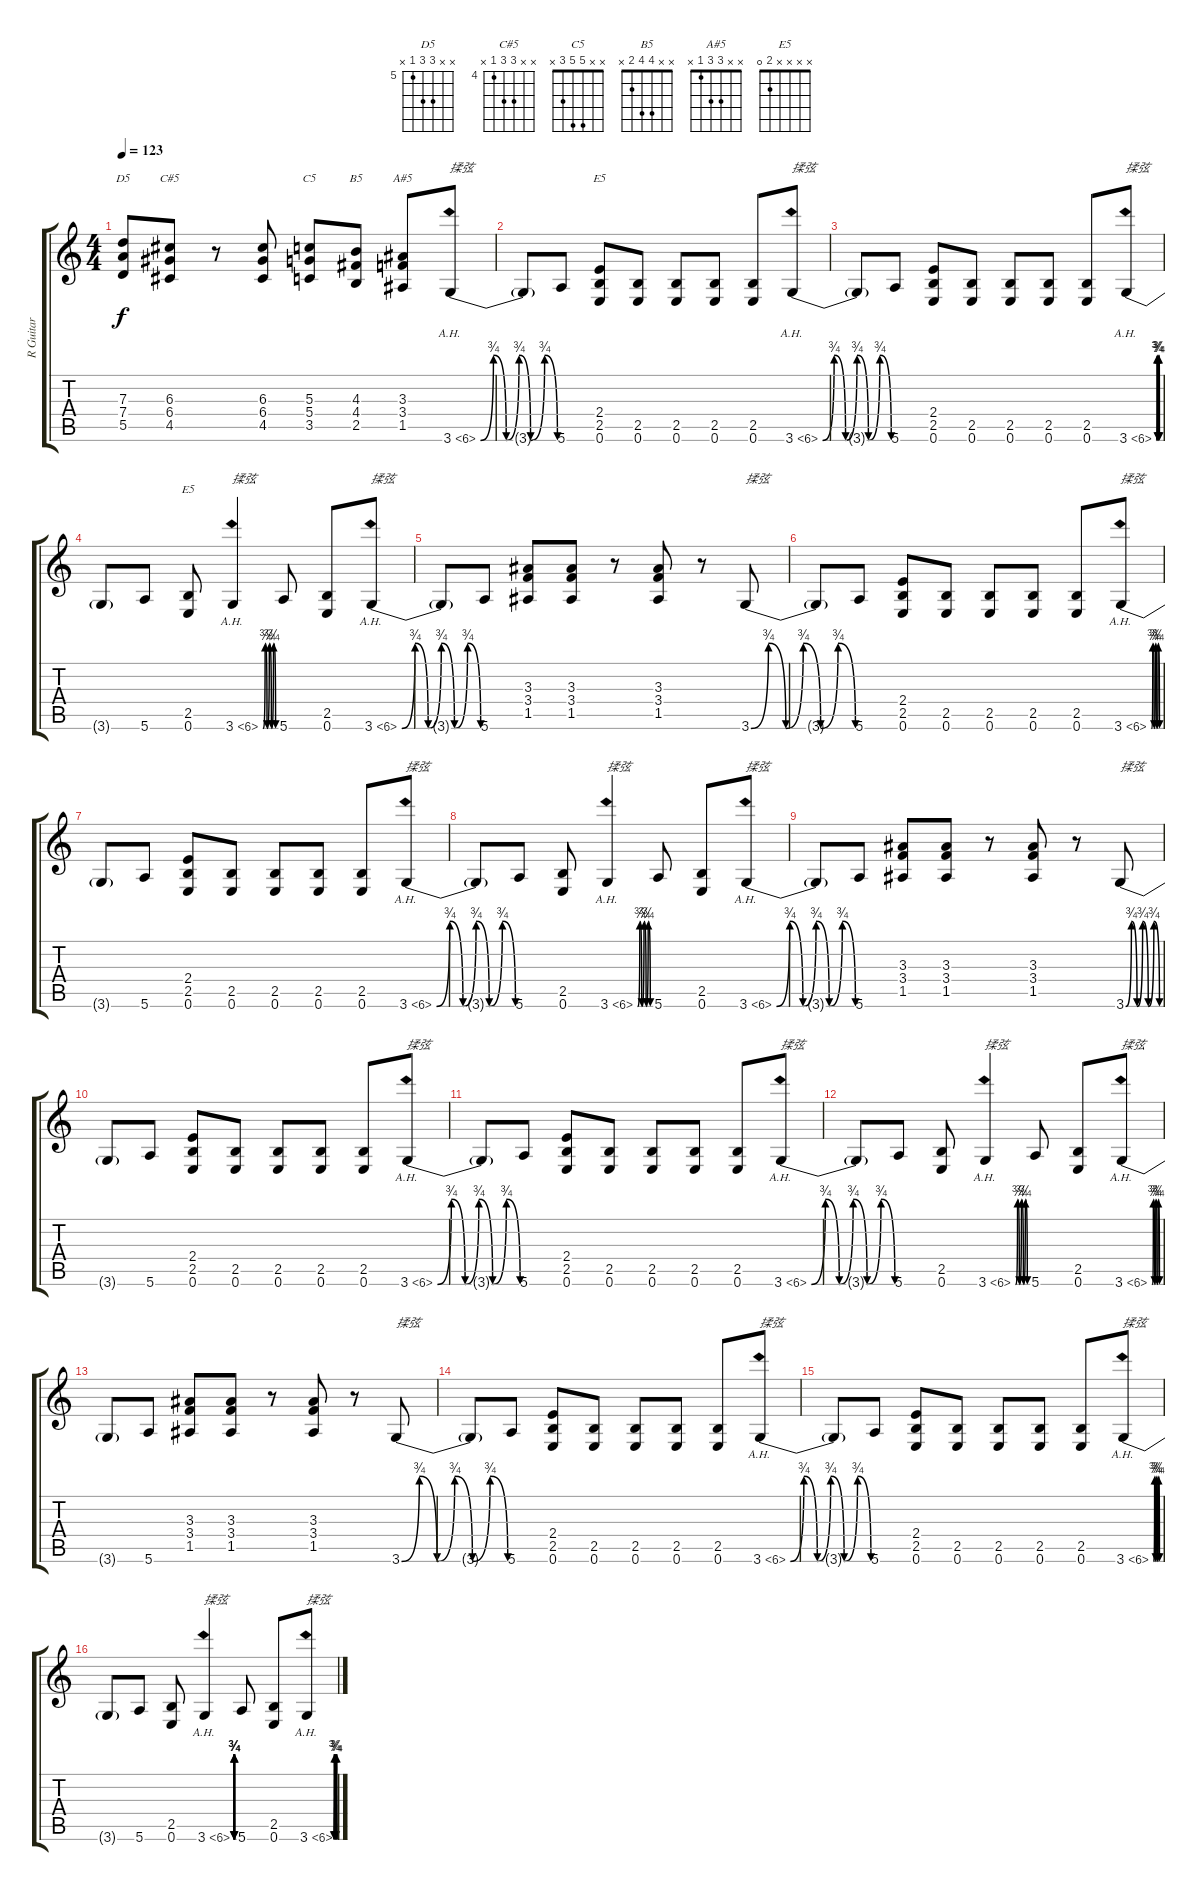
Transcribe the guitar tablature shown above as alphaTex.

\track ("R Guitar" "R Guitar") {instrument distortionguitar}
\staff {score tabs}
\tuning (E4 B3 G3 D3 A2 E2) {hide}
\chord ("D5" x x 7 7 5 x) {firstfret 5}
\chord ("C#5" x x 6 6 4 x) {firstfret 4}
\chord ("C5" x x 5 5 3 x)
\chord ("B5" x x 4 4 2 x)
\chord ("A#5" x x 3 3 1 x)
\chord ("E5" x x x 2 2 0)
\chord ("E5" x x x x 2 0)
\ts (4 4)
\tempo 123
\clef g2
\ks c
(7.3 7.4 5.5).8{ch "D5" dy f} (6.3 6.4 4.5).8{ch "C#5"} r.8 (6.3 6.4 4.5).8 (5.3 5.4 3.5).8{ch "C5"} (4.3 4.4 2.5).8{ch "B5"} (3.3 3.4 1.5).8{ch "A#5"} 3.6{be (custom 0 0 10 3 20 0 30 3 39 0 50 3 60 0) ah 3}.8{txt "揉弦"} |
3.6{t}.8 5.6.8 (2.4 2.5 0.6).8{ch "E5"} (2.5 0.6).8 (2.5 0.6).8 (2.5 0.6).8 (2.5 0.6).8 3.6{be (custom 0 0 10 3 20 0 30 3 40 0 50 3 60 0) ah 3}.8{txt "揉弦"} |
3.6{t}.8 5.6.8 (2.4 2.5 0.6).8 (2.5 0.6).8 (2.5 0.6).8 (2.5 0.6).8 (2.5 0.6).8 3.6{be (custom 0 0 10 3 20 0 30 3 40 0 50 3 60 0) ah 3}.8{txt "揉弦"} |
3.6{t}.8 5.6.8 (2.5 0.6).8{ch "E5"} 3.6{be (custom 0 0 10 3 19 0 30 3 40 0 50 3 60 0) ah 3}.4{txt "揉弦"} 5.6.8 (2.5 0.6).8 3.6{be (custom 0 0 10 3 20 0 30 3 40 0 50 3 60 0) ah 3}.8{txt "揉弦"} |
3.6{t}.8 5.6.8 (3.3 3.4 1.5).8 (3.3 3.4 1.5).8 r.8 (3.3 3.4 1.5).8 r.8 3.6{be (custom 0 0 10 3 20 0 30 3 40 0 50 3 60 0)}.8{txt "揉弦"} |
3.6{t}.8 5.6.8 (2.4 2.5 0.6).8 (2.5 0.6).8 (2.5 0.6).8 (2.5 0.6).8 (2.5 0.6).8 3.6{be (custom 0 0 10 3 20 0 30 3 40 0 50 3 60 0) ah 3}.8{txt "揉弦"} |
3.6{t}.8 5.6.8 (2.4 2.5 0.6).8 (2.5 0.6).8 (2.5 0.6).8 (2.5 0.6).8 (2.5 0.6).8 3.6{be (custom 0 0 10 3 20 0 30 3 40 0 50 3 60 0) ah 3}.8{txt "揉弦"} |
3.6{t}.8 5.6.8 (2.5 0.6).8 3.6{be (custom 0 0 10 3 19 0 30 3 40 0 50 3 60 0) ah 3}.4{txt "揉弦"} 5.6.8 (2.5 0.6).8 3.6{be (custom 0 0 10 3 20 0 30 3 40 0 50 3 60 0) ah 3}.8{txt "揉弦"} |
3.6{t}.8 5.6.8 (3.3 3.4 1.5).8 (3.3 3.4 1.5).8 r.8 (3.3 3.4 1.5).8 r.8 3.6{be (custom 0 0 10 3 20 0 30 3 40 0 50 3 60 0)}.8{txt "揉弦"} |
3.6{t}.8 5.6.8 (2.4 2.5 0.6).8 (2.5 0.6).8 (2.5 0.6).8 (2.5 0.6).8 (2.5 0.6).8 3.6{be (custom 0 0 10 3 20 0 30 3 40 0 50 3 60 0) ah 3}.8{txt "揉弦"} |
3.6{t}.8 5.6.8 (2.4 2.5 0.6).8 (2.5 0.6).8 (2.5 0.6).8 (2.5 0.6).8 (2.5 0.6).8 3.6{be (custom 0 0 10 3 20 0 30 3 40 0 50 3 60 0) ah 3}.8{txt "揉弦"} |
3.6{t}.8 5.6.8 (2.5 0.6).8 3.6{be (custom 0 0 10 3 19 0 30 3 40 0 50 3 60 0) ah 3}.4{txt "揉弦"} 5.6.8 (2.5 0.6).8 3.6{be (custom 0 0 10 3 20 0 30 3 40 0 50 3 60 0) ah 3}.8{txt "揉弦"} |
3.6{t}.8 5.6.8 (3.3 3.4 1.5).8 (3.3 3.4 1.5).8 r.8 (3.3 3.4 1.5).8 r.8 3.6{be (custom 0 0 10 3 20 0 30 3 40 0 50 3 60 0)}.8{txt "揉弦"} |
3.6{t}.8 5.6.8 (2.4 2.5 0.6).8 (2.5 0.6).8 (2.5 0.6).8 (2.5 0.6).8 (2.5 0.6).8 3.6{be (custom 0 0 10 3 20 0 30 3 40 0 50 3 60 0) ah 3}.8{txt "揉弦"} |
3.6{t}.8 5.6.8 (2.4 2.5 0.6).8 (2.5 0.6).8 (2.5 0.6).8 (2.5 0.6).8 (2.5 0.6).8 3.6{be (custom 0 0 10 3 20 0 30 3 40 0 50 3 60 0) ah 3}.8{txt "揉弦"} |
3.6{t}.8 5.6.8 (2.5 0.6).8 3.6{be (custom 0 0 10 3 19 0 30 3 40 0 50 3 60 0) ah 3}.4{txt "揉弦"} 5.6.8 (2.5 0.6).8 3.6{be (custom 0 0 10 3 20 0 30 3 40 0 50 3 60 0) ah 3}.8{txt "揉弦"}
